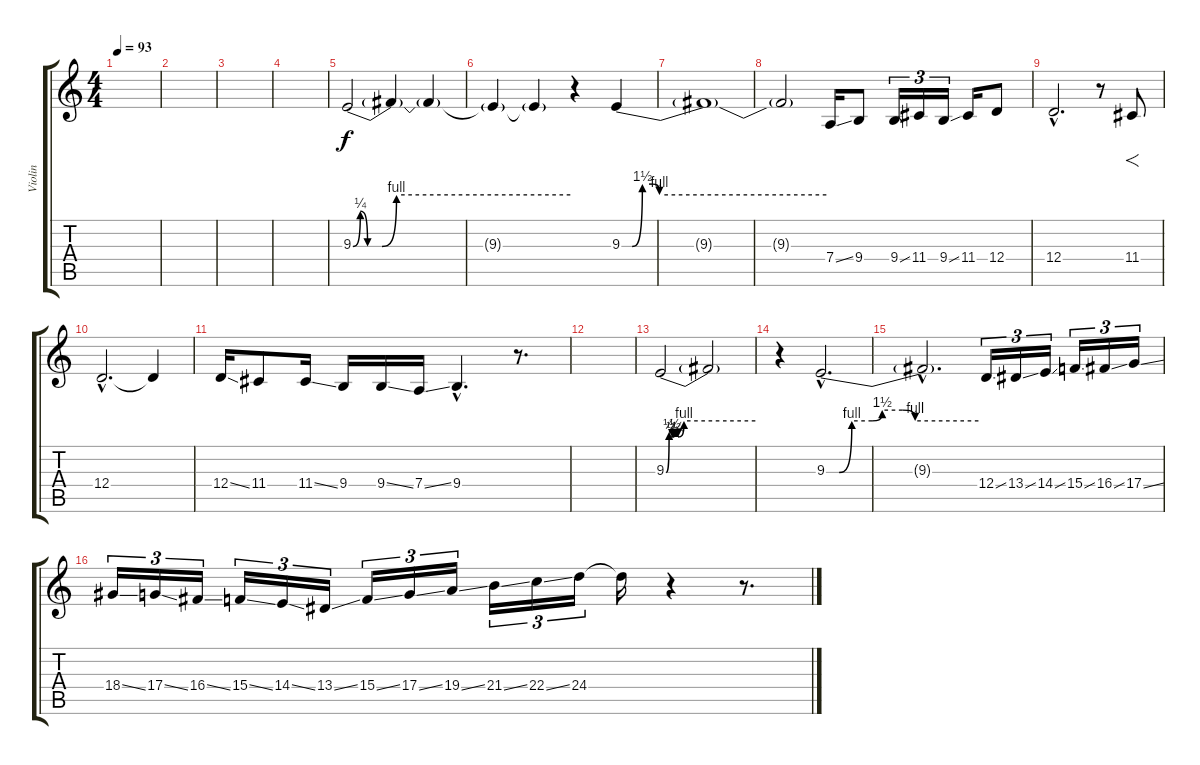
\track ("Violin" "Violin") {instrument viola}
\staff {score tabs}
\tuning (E4 B3 G3 D3 A2 E2) {hide}
\ts (4 4)
\tempo 93
\clef g2
\ks c
|
|
|
|
9.3{be (custom 0 0 2 1 4 0 8 0 12 4 60 4)}.2 9.3{t}.4 9.3{t}.4{volume 2} |
9.3{t}.4 9.3{t}.4 r.4{volume 16} 9.3{be (custom 0 0 3 0 6 6 9 6 11 4 60 4)}.4 |
9.3{t}.1{volume 0} |
9.3{t}.2{volume 16} 7.4{ss}.16 9.4.8 9.4{ss}.16{tu (3 2)} 11.4.16{tu (3 2)} 9.4{ss}.16{tu (3 2)} 11.4.16 12.4.8 |
12.4{hac}.2{d volume 1} r.8 11.4.8{f volume 16} |
12.4{hac}.2{d} 12.4{t}.4{volume 4} |
12.4{ss}.16{volume 16} 11.4.8 11.4{ss}.16 9.4.16 9.4{ss}.16 7.4{ss}.16 9.4{hac}.4{d volume 10} r.8{d volume 16} |
|
9.3{be (custom 0 0 2 2 4 1 6 2 8 1 12 4 60 4)}.2{volume 16} 9.3{t}.2{volume 0} |
r.4{volume 16} 9.3{be (custom 0 0 5 0 10 4 18 4 22 6 30 6 35 4 60 4) hac}.2{d volume 2} |
9.3{hac t}.2{d} 12.4{ss}.16{tu (3 2) volume 16} 13.4{ss}.16{tu (3 2)} 14.4{ss}.16{tu (3 2)} 15.4{ss}.16{tu (3 2)} 16.4{ss}.16{tu (3 2)} 17.4{ss}.16{tu (3 2)} |
18.4{ss}.16{tu (3 2)} 17.4{ss}.16{tu (3 2)} 16.4{ss}.16{tu (3 2)} 15.4{ss}.16{tu (3 2)} 14.4{ss}.16{tu (3 2)} 13.4{ss}.16{tu (3 2)} 15.4{ss}.16{tu (3 2)} 17.4{ss}.16{tu (3 2)} 19.4{ss}.16{tu (3 2)} 21.4{ss}.16{tu (3 2)} 22.4{ss}.16{tu (3 2)} 24.4.16{tu (3 2)} 24.4{t}.16 r.4 r.8{d}
